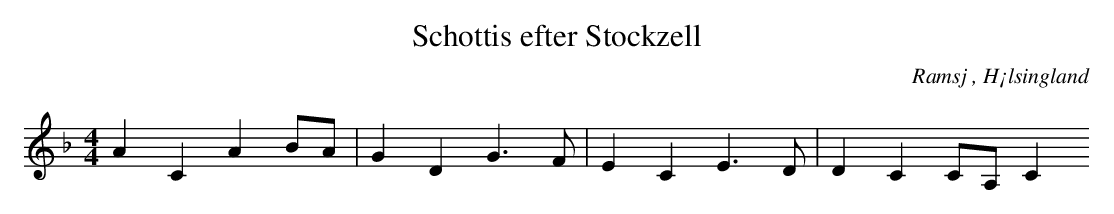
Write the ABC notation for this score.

X:1
T: Schottis efter Stockzell
O: Ramsj , H¡lsingland
M: 4/4
L: 1/8
K: F
A2 C2 A2 BA|G2 D2 G2>F2|E2 C2 E2>D2|D2 C2 CA, C2
